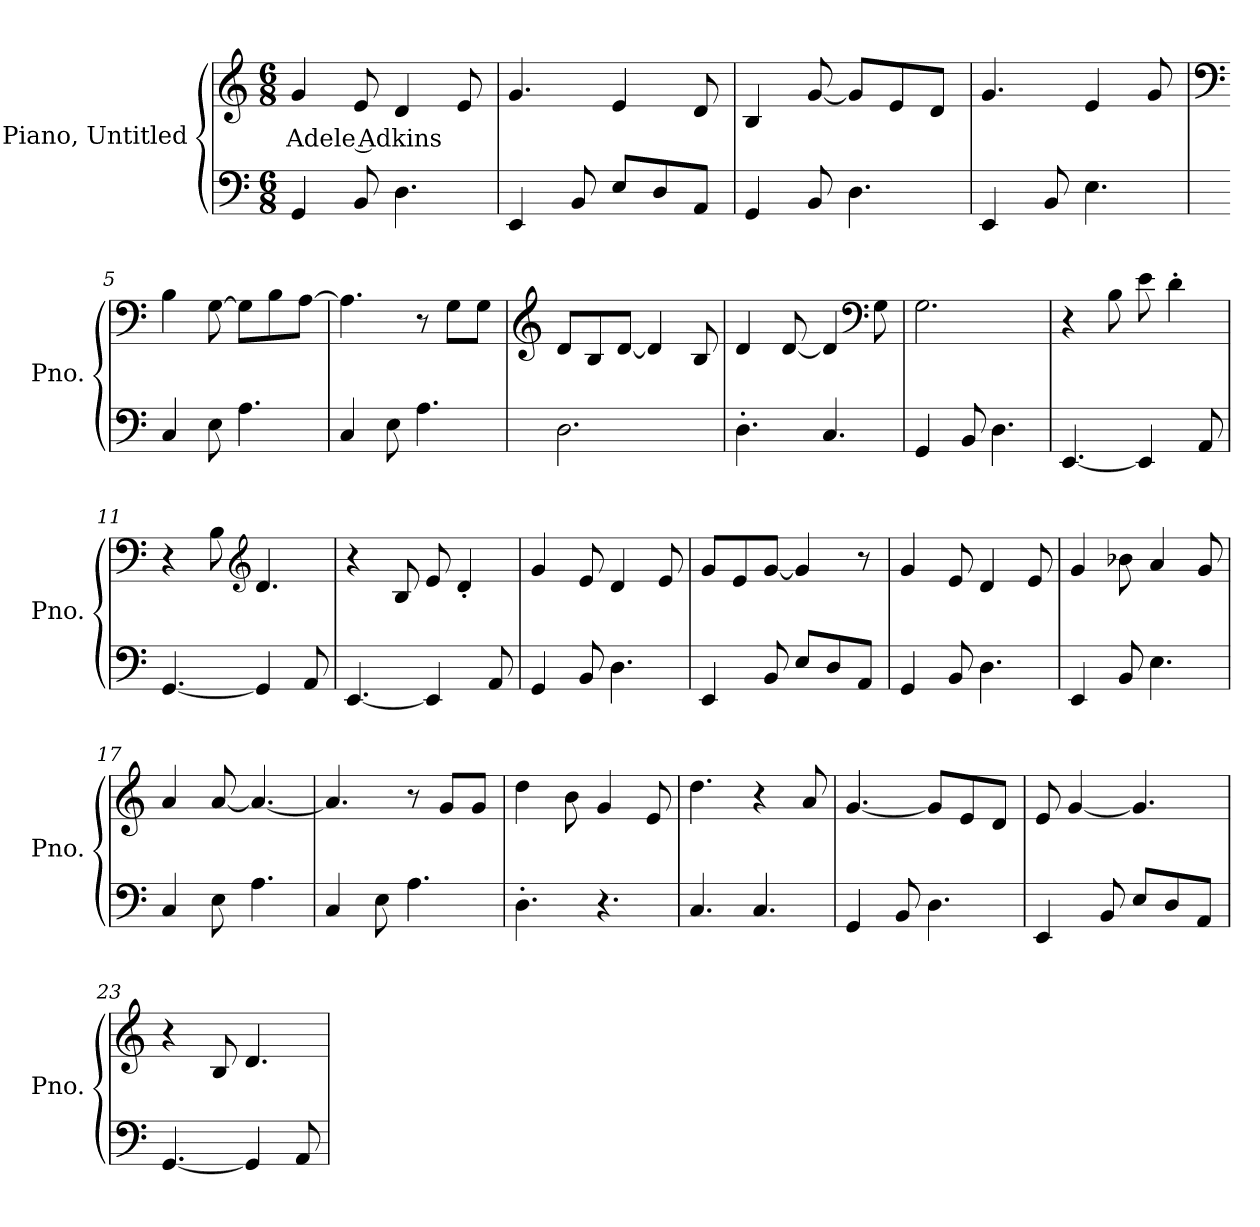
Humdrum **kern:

**kern	**kern	**text
*part2	*part1	*part1
*staff2	*staff1	*staff1
*I"Piano, Untitled	*I"Piano, Untitled	*
*I'Pno.	*I'Pno.	*
*clefF4	*clefG2	*
*k[]	*k[]	*
*M6/8	*M6/8	*
*MM100	*MM100	*
=1	=1	=1
!	!	!LO:LY:b
4GG/	4g/	Adele Adkins
8BB/	8e/	.
4.D\	4d/	.
.	8e/	.
=2	=2	=2
4EE/	4.g/	.
8BB/	.	.
8E/L	4e/	.
8D/	.	.
8AA/J	8d/	.
=3	=3	=3
4GG/	4B/	.
8BB/	[8g/	.
4.D\	8g/L]	.
.	8e/	.
.	8d/J	.
=4	=4	=4
4EE/	4.g/	.
8BB/	.	.
4.E\	4e/	.
.	8g/	.
=5	=5	=5
*	*clefF4	*
4C/	4B\	.
8E\	[8G\	.
4.A\	8G\L]	.
.	8B\	.
.	[8A\J	.
!!LO:LB:g=z
=6	=6	=6
4C/	4.A\]	.
8E\	.	.
4.A\	8r	.
.	8G\L	.
.	8G\J	.
=7	=7	=7
*	*clefG2	*
2.D\	8d/L	.
.	8B/	.
.	[8d/J	.
.	4d/]	.
.	8B/	.
=8	=8	=8
4.D'\	4d/	.
.	[8d/	.
4.C/	4d/]	.
*	*clefF4	*
.	8G\	.
=9	=9	=9
4GG/	2.G\	.
8BB/	.	.
4.D\	.	.
=10	=10	=10
[4.EE/	4r	.
.	8B\	.
4EE/]	8e\	.
.	4d'\	.
8AA/	.	.
=11	=11	=11
[4.GG/	4r	.
.	8B\	.
*	*clefG2	*
4GG/]	4.d/	.
8AA/	.	.
!!LO:LB:g=z
=12	=12	=12
[4.EE/	4r	.
.	8B/	.
4EE/]	8e/	.
.	4d'/	.
8AA/	.	.
=13	=13	=13
4GG/	4g/	.
8BB/	8e/	.
4.D\	4d/	.
.	8e/	.
=14	=14	=14
4EE/	8g/L	.
.	8e/	.
8BB/	[8g/J	.
8E/L	4g/]	.
8D/	.	.
8AA/J	8r	.
=15	=15	=15
4GG/	4g/	.
8BB/	8e/	.
4.D\	4d/	.
.	8e/	.
=16	=16	=16
4EE/	4g/	.
8BB/	8b-X\	.
4.E\	4a/	.
.	8g/	.
=17	=17	=17
4C/	4a/	.
8E\	[8a/	.
4.A\	4.a/_	.
=18	=18	=18
4C/	4.a/]	.
8E\	.	.
4.A\	8r	.
.	8g/L	.
.	8g/J	.
!!LO:LB:g=z
=19	=19	=19
4.D'\	4dd\	.
.	8b\	.
4.r	4g/	.
.	8e/	.
=20	=20	=20
4.C/	4.dd\	.
4.C/	4r	.
.	8a/	.
=21	=21	=21
4GG/	[4.g/	.
8BB/	.	.
4.D\	8g/L]	.
.	8e/	.
.	8d/J	.
=22	=22	=22
4EE/	8e/	.
.	[4g/	.
8BB/	.	.
8E/L	4.g/]	.
8D/	.	.
8AA/J	.	.
=23	=23	=23
[4.GG/	4r	.
.	8B/	.
4GG/]	4.d/	.
8AA/	.	.
=	=	=
*-	*-	*-
